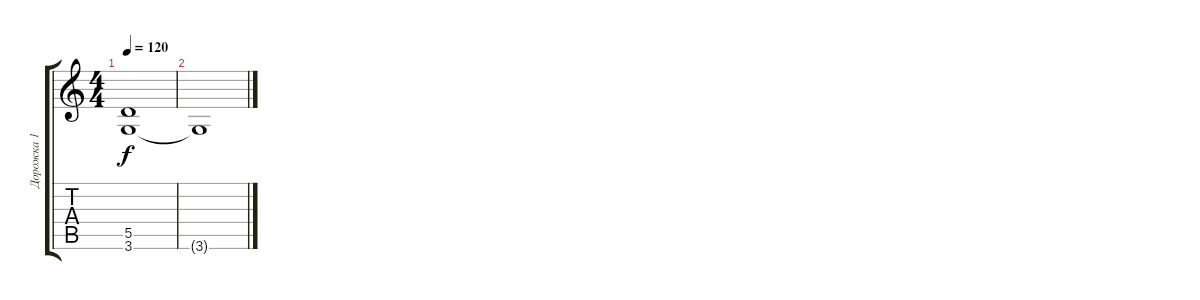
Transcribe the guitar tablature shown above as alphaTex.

\track ("Дорожка 1" "Дорожка 1") {instrument distortionguitar}
\staff {score tabs}
\tuning (E4 B3 G3 D3 A2 E2) {hide}
\ts (4 4)
\tempo 120
\clef g2
\ks c
(5.5{t} 3.6{t}).1{dy f} |
3.6{t}.1
